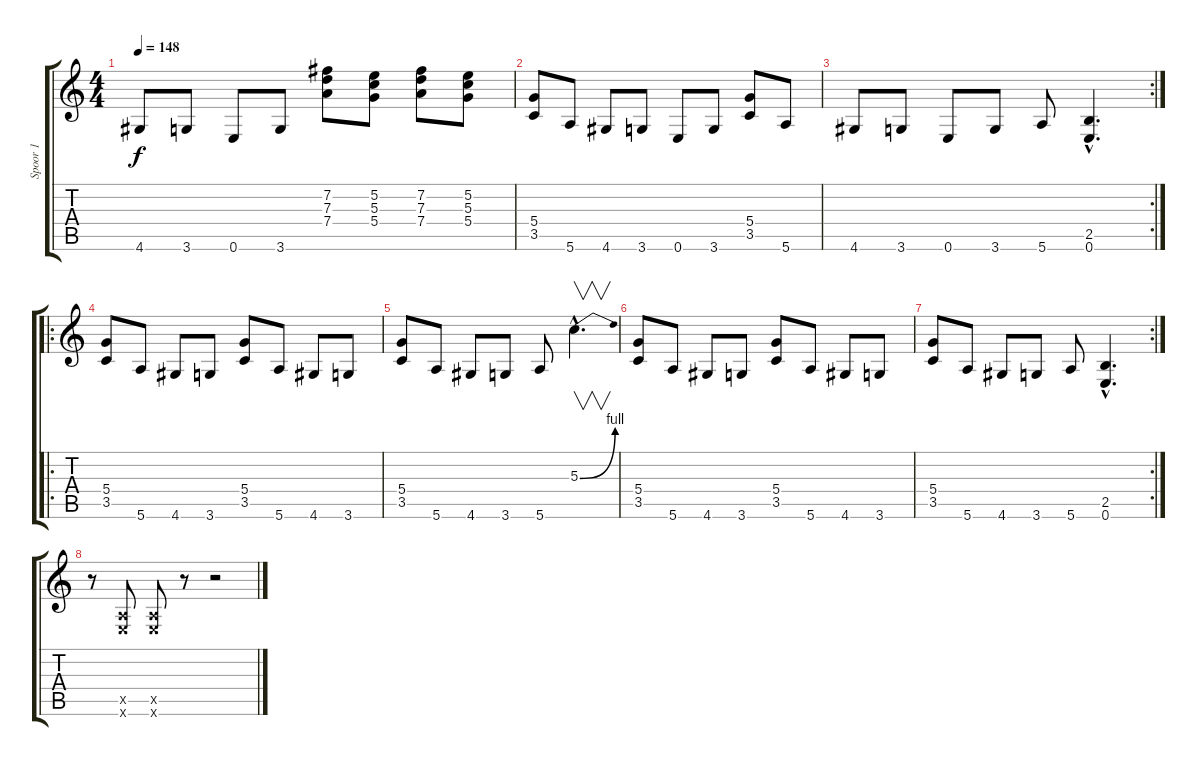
\track ("Spoor 1" "Spoor 1") {instrument overdrivenguitar}
\staff {score tabs}
\tuning (E4 B3 G3 D3 A2 E2) {hide}
\ts (4 4)
\tempo 148
\clef g2
\ks c
4.6.8{dy f} 3.6.8 0.6.8 3.6.8 (7.2 7.3 7.4).8 (5.2 5.3 5.4).8 (7.2 7.3 7.4).8 (5.2 5.3 5.4).8 |
(5.4 3.5).8 5.6.8 4.6.8 3.6.8 0.6.8 3.6.8 (5.4 3.5).8 5.6.8 |
\rc 2
4.6.8 3.6.8 0.6.8 3.6.8 5.6.8 (2.5{hac} 0.6{hac}).4{d} |
\ro
(5.4 3.5).8 5.6.8 4.6.8 3.6.8 (5.4 3.5).8 5.6.8 4.6.8 3.6.8 |
(5.4 3.5).8 5.6.8 4.6.8 3.6.8 5.6.8 5.3{be (bend 0 0 60 4) hac}.4{v d} |
(5.4 3.5).8 5.6.8 4.6.8 3.6.8 (5.4 3.5).8 5.6.8 4.6.8 3.6.8 |
\rc 2
(5.4 3.5).8 5.6.8 4.6.8 3.6.8 5.6.8 (2.5{hac} 0.6{hac}).4{d} |
r.8 (0.5{x} 0.6{x}).8 (0.5{x} 0.6{x}).8 r.8 r.2
